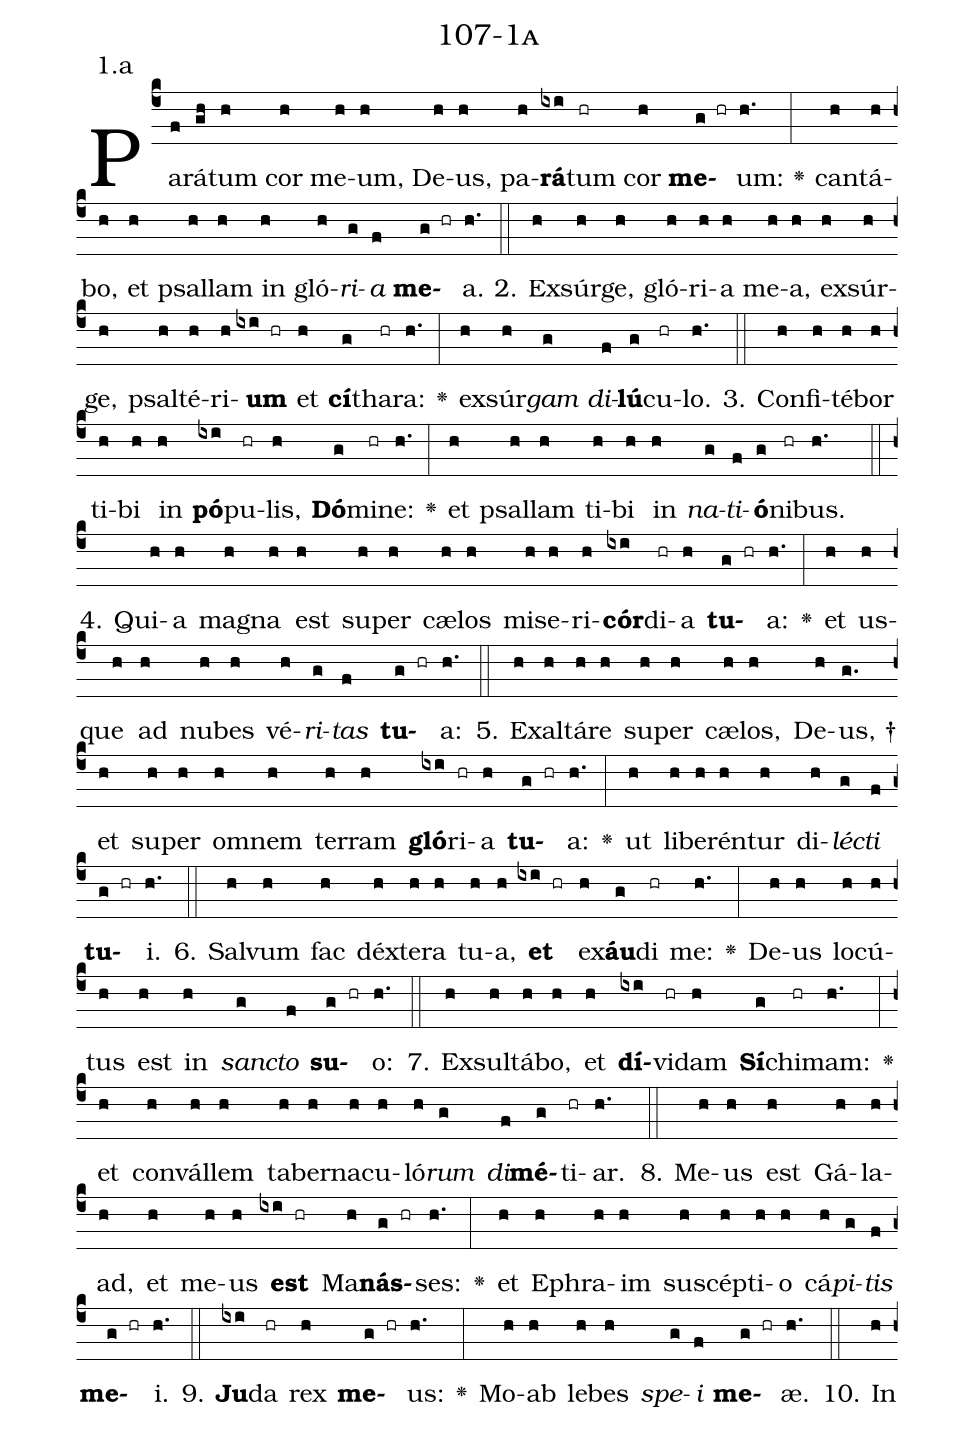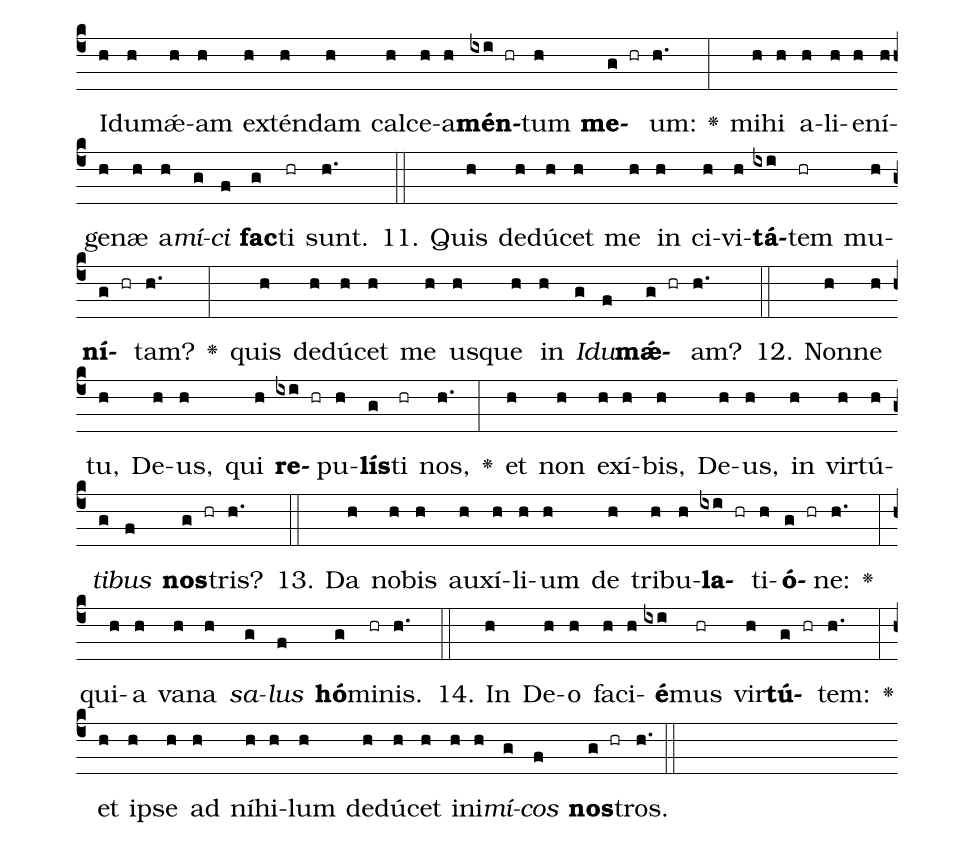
name: 107-1a;
annotation: 1.a;
%%
(c4)Pa(f)rá(gh)tum(h) cor(h) me(h)um,(h) De(h)us,(h) pa(h)<b>rá</b>(ixi)tum(hr) cor(h) <b>me</b>(g hr)um:(h.) <v>\greheightstar</v>(:) can(h)tá(h)bo,(h) et(h) psal(h)lam(h) in(h) gló(h)<i>ri</i>(g)<i>a</i>(f) <b>me</b>(g hr)a.(h.) (::)
2. Ex(h)súr(h)ge,(h) gló(h)ri(h)a(h) me(h)a,(h) ex(h)súr(h)ge,(h) psal(h)té(h)ri(h)<b>um</b>(ixi hr) et(h) <b>cí</b>(g)tha(hr)ra:(h.) <v>\greheightstar</v>(:) ex(h)súr(h)<i>gam</i>(g) <i>di</i>(f)<b>lú</b>(g)cu(hr)lo.(h.) (::)
3. Con(h)fi(h)té(h)bor(h) ti(h)bi(h) in(h) <b>pó</b>(ixi)pu(hr)lis,(h) <b>Dó</b>(g)mi(hr)ne:(h.) <v>\greheightstar</v>(:) et(h) psal(h)lam(h) ti(h)bi(h) in(h) <i>na</i>(g)<i>ti</i>(f)<b>ó</b>(g)ni(hr)bus.(h.) (::)
4. Qui(h)a(h) ma(h)gna(h) est(h) su(h)per(h) cæ(h)los(h) mi(h)se(h)ri(h)<b>cór</b>(ixi)di(hr)a(h) <b>tu</b>(g hr)a:(h.) <v>\greheightstar</v>(:) et(h) us(h)que(h) ad(h) nu(h)bes(h) vé(h)<i>ri</i>(g)<i>tas</i>(f) <b>tu</b>(g hr)a:(h.) (::)
5. Ex(h)al(h)tá(h)re(h) su(h)per(h) cæ(h)los,(h) De(h)us, †(g.) et(h) su(h)per(h) om(h)nem(h) ter(h)ram(h) <b>gló</b>(ixi)ri(hr)a(h) <b>tu</b>(g hr)a:(h.) <v>\greheightstar</v>(:) ut(h) li(h)be(h)rén(h)tur(h) di(h)<i>léc</i>(g)<i>ti</i>(f) <b>tu</b>(g hr)i.(h.) (::)
6. Sal(h)vum(h) fac(h) déx(h)te(h)ra(h) tu(h)a,(h) <b>et</b>(ixi hr) ex(h)<b>áu</b>(g)di(hr) me:(h.) <v>\greheightstar</v>(:) De(h)us(h) lo(h)cú(h)tus(h) est(h) in(h) <i>sanc</i>(g)<i>to</i>(f) <b>su</b>(g hr)o:(h.) (::)
7. Ex(h)sul(h)tá(h)bo,(h) et(h) <b>dí</b>(ixi)vi(hr)dam(h) <b>Sí</b>(g)chi(hr)mam:(h.) <v>\greheightstar</v>(:) et(h) con(h)vál(h)lem(h) ta(h)ber(h)na(h)cu(h)ló(h)<i>rum</i>(g) <i>di</i>(f)<b>mé</b>(g)ti(hr)ar.(h.) (::)
8. Me(h)us(h) est(h) Gá(h)la(h)ad,(h) et(h) me(h)us(h) <b>est</b>(ixi hr) Ma(h)<b>nás</b>(g hr)ses:(h.) <v>\greheightstar</v>(:) et(h) E(h)phra(h)im(h) su(h)scép(h)ti(h)o(h) cá(h)<i>pi</i>(g)<i>tis</i>(f) <b>me</b>(g hr)i.(h.) (::)
9. <b>Ju</b>(ixi)da(hr) rex(h) <b>me</b>(g hr)us:(h.) <v>\greheightstar</v>(:) Mo(h)ab(h) le(h)bes(h) <i>spe</i>(g)<i>i</i>(f) <b>me</b>(g hr)æ.(h.) (::)
10. In(h) I(h)du(h)mǽ(h)am(h) ex(h)tén(h)dam(h) cal(h)ce(h)a(h)<b>mén</b>(ixi hr)tum(h) <b>me</b>(g hr)um:(h.) <v>\greheightstar</v>(:) mi(h)hi(h) a(h)li(h)e(h)ní(h)ge(h)næ(h) a(h)<i>mí</i>(g)<i>ci</i>(f) <b>fac</b>(g)ti(hr) sunt.(h.) (::)
11. Quis(h) de(h)dú(h)cet(h) me(h) in(h) ci(h)vi(h)<b>tá</b>(ixi)tem(hr) mu(h)<b>ní</b>(g hr)tam?(h.) <v>\greheightstar</v>(:) quis(h) de(h)dú(h)cet(h) me(h) us(h)que(h) in(h) <i>I</i>(g)<i>du</i>(f)<b>mǽ</b>(g hr)am?(h.) (::)
12. Non(h)ne(h) tu,(h) De(h)us,(h) qui(h) <b>re</b>(ixi hr)pu(h)<b>lís</b>(g)ti(hr) nos,(h.) <v>\greheightstar</v>(:) et(h) non(h) ex(h)í(h)bis,(h) De(h)us,(h) in(h) vir(h)tú(h)<i>ti</i>(g)<i>bus</i>(f) <b>nos</b>(g hr)tris?(h.) (::)
13. Da(h) no(h)bis(h) au(h)xí(h)li(h)um(h) de(h) tri(h)bu(h)<b>la</b>(ixi hr)ti(h)<b>ó</b>(g hr)ne:(h.) <v>\greheightstar</v>(:) qui(h)a(h) va(h)na(h) <i>sa</i>(g)<i>lus</i>(f) <b>hó</b>(g)mi(hr)nis.(h.) (::)
14. In(h) De(h)o(h) fa(h)ci(h)<b>é</b>(ixi)mus(hr) vir(h)<b>tú</b>(g hr)tem:(h.) <v>\greheightstar</v>(:) et(h) ip(h)se(h) ad(h) ní(h)hi(h)lum(h) de(h)dú(h)cet(h) in(h)i(h)<i>mí</i>(g)<i>cos</i>(f) <b>nos</b>(g hr)tros.(h.) (::)
